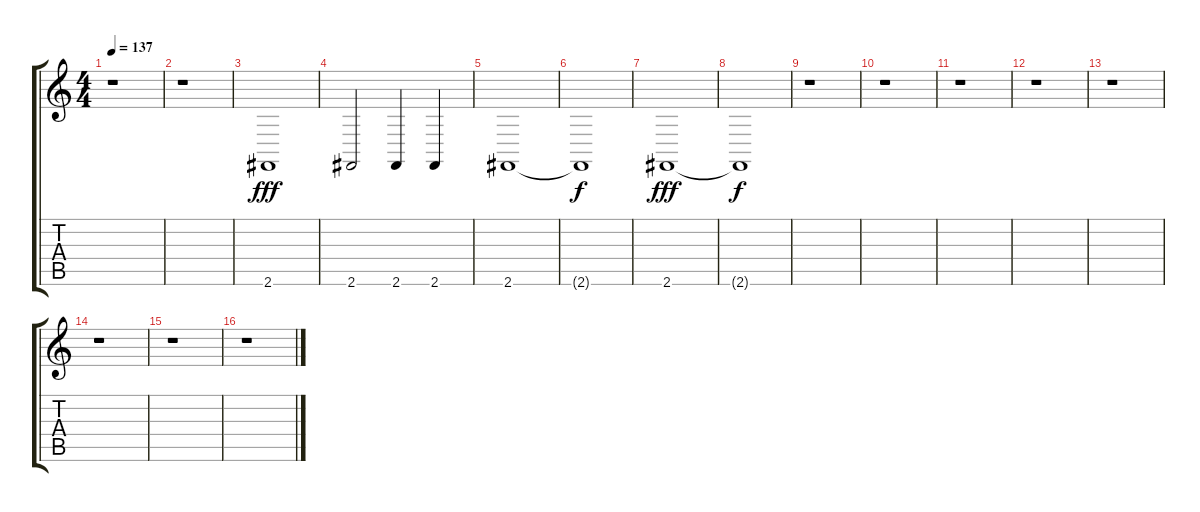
\track "" {instrument seashore}
\staff {score tabs}
\tuning (E4 B3 G3 D3 A2 E2) {hide}
\ts (4 4)
\tempo 137
\clef g2
\ks c
r.1{dy fff} |
r.1 |
2.6.1 |
2.6.2 2.6.4 2.6.4 |
2.6.1 |
2.6{t}.1{dy f} |
2.6.1{dy fff} |
2.6{t}.1{dy f} |
r.1 |
r.1 |
r.1 |
r.1 |
r.1 |
r.1 |
r.1 |
r.1
